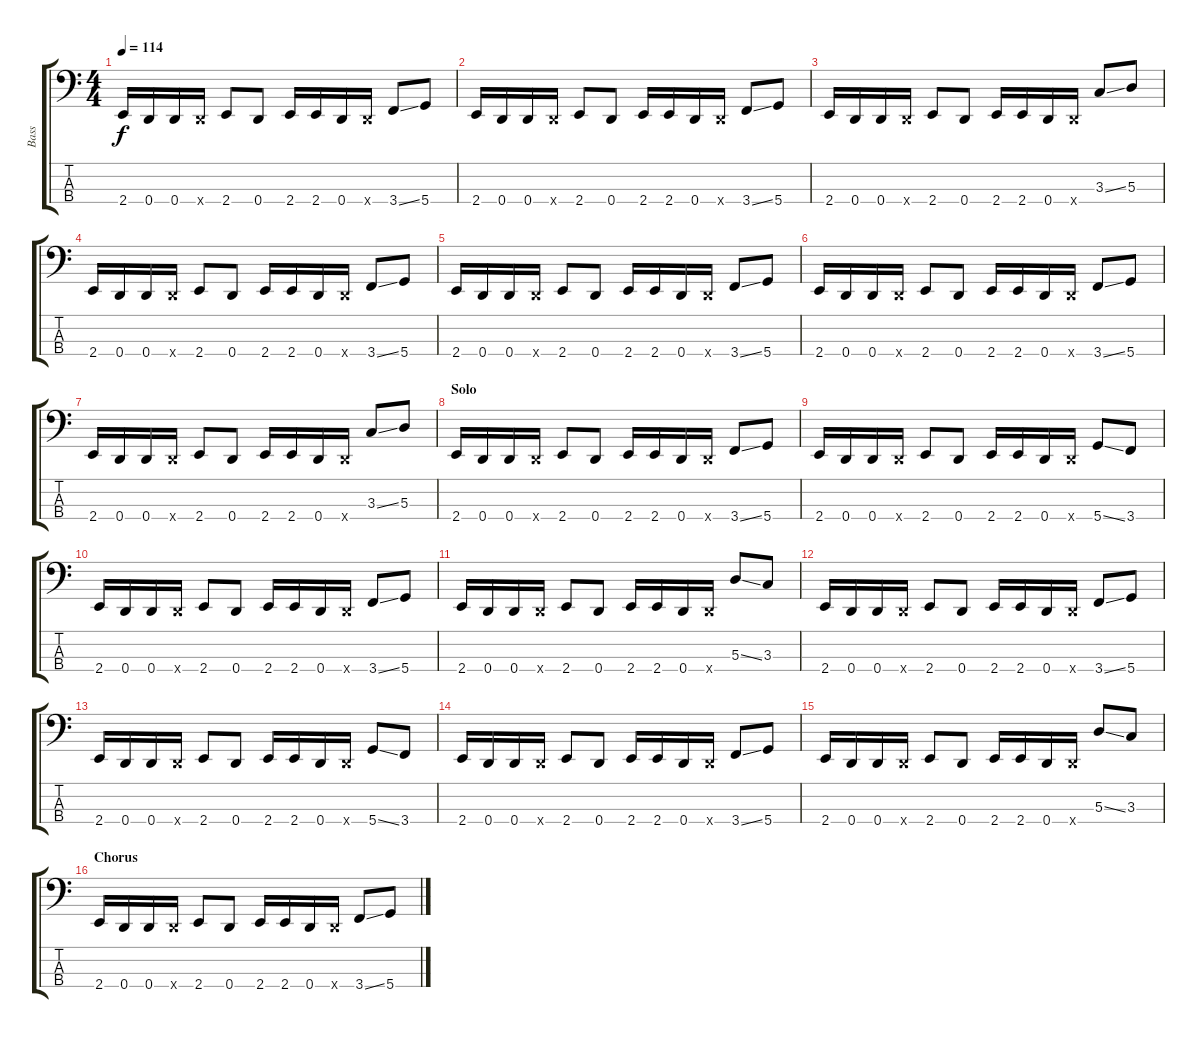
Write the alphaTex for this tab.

\track ("Bass" "Bass") {instrument slapbass1}
\staff {score tabs}
\tuning (G2 D2 A1 D1) {hide}
\ts (4 4)
\tempo 114
\clef f4
\ks c
2.4.16{dy f} 0.4.16 0.4.16 0.4{x}.16 2.4.8 0.4.8 2.4.16 2.4.16 0.4.16 0.4{x}.16 3.4{ss}.8 5.4.8 |
2.4.16 0.4.16 0.4.16 0.4{x}.16 2.4.8 0.4.8 2.4.16 2.4.16 0.4.16 0.4{x}.16 3.4{ss}.8 5.4.8 |
2.4.16 0.4.16 0.4.16 0.4{x}.16 2.4.8 0.4.8 2.4.16 2.4.16 0.4.16 0.4{x}.16 3.3{ss}.8 5.3.8 |
2.4.16 0.4.16 0.4.16 0.4{x}.16 2.4.8 0.4.8 2.4.16 2.4.16 0.4.16 0.4{x}.16 3.4{ss}.8 5.4.8 |
2.4.16 0.4.16 0.4.16 0.4{x}.16 2.4.8 0.4.8 2.4.16 2.4.16 0.4.16 0.4{x}.16 3.4{ss}.8 5.4.8 |
2.4.16 0.4.16 0.4.16 0.4{x}.16 2.4.8 0.4.8 2.4.16 2.4.16 0.4.16 0.4{x}.16 3.4{ss}.8 5.4.8 |
2.4.16 0.4.16 0.4.16 0.4{x}.16 2.4.8 0.4.8 2.4.16 2.4.16 0.4.16 0.4{x}.16 3.3{ss}.8 5.3.8 |
\section ("" "Solo")
2.4.16 0.4.16 0.4.16 0.4{x}.16 2.4.8 0.4.8 2.4.16 2.4.16 0.4.16 0.4{x}.16 3.4{ss}.8 5.4.8 |
2.4.16 0.4.16 0.4.16 0.4{x}.16 2.4.8 0.4.8 2.4.16 2.4.16 0.4.16 0.4{x}.16 5.4{ss}.8 3.4.8 |
2.4.16 0.4.16 0.4.16 0.4{x}.16 2.4.8 0.4.8 2.4.16 2.4.16 0.4.16 0.4{x}.16 3.4{ss}.8 5.4.8 |
2.4.16 0.4.16 0.4.16 0.4{x}.16 2.4.8 0.4.8 2.4.16 2.4.16 0.4.16 0.4{x}.16 5.3{ss}.8 3.3.8 |
2.4.16 0.4.16 0.4.16 0.4{x}.16 2.4.8 0.4.8 2.4.16 2.4.16 0.4.16 0.4{x}.16 3.4{ss}.8 5.4.8 |
2.4.16 0.4.16 0.4.16 0.4{x}.16 2.4.8 0.4.8 2.4.16 2.4.16 0.4.16 0.4{x}.16 5.4{ss}.8 3.4.8 |
2.4.16 0.4.16 0.4.16 0.4{x}.16 2.4.8 0.4.8 2.4.16 2.4.16 0.4.16 0.4{x}.16 3.4{ss}.8 5.4.8 |
2.4.16 0.4.16 0.4.16 0.4{x}.16 2.4.8 0.4.8 2.4.16 2.4.16 0.4.16 0.4{x}.16 5.3{ss}.8 3.3.8 |
\section ("" "Chorus")
2.4.16 0.4.16 0.4.16 0.4{x}.16 2.4.8 0.4.8 2.4.16 2.4.16 0.4.16 0.4{x}.16 3.4{ss}.8 5.4.8
